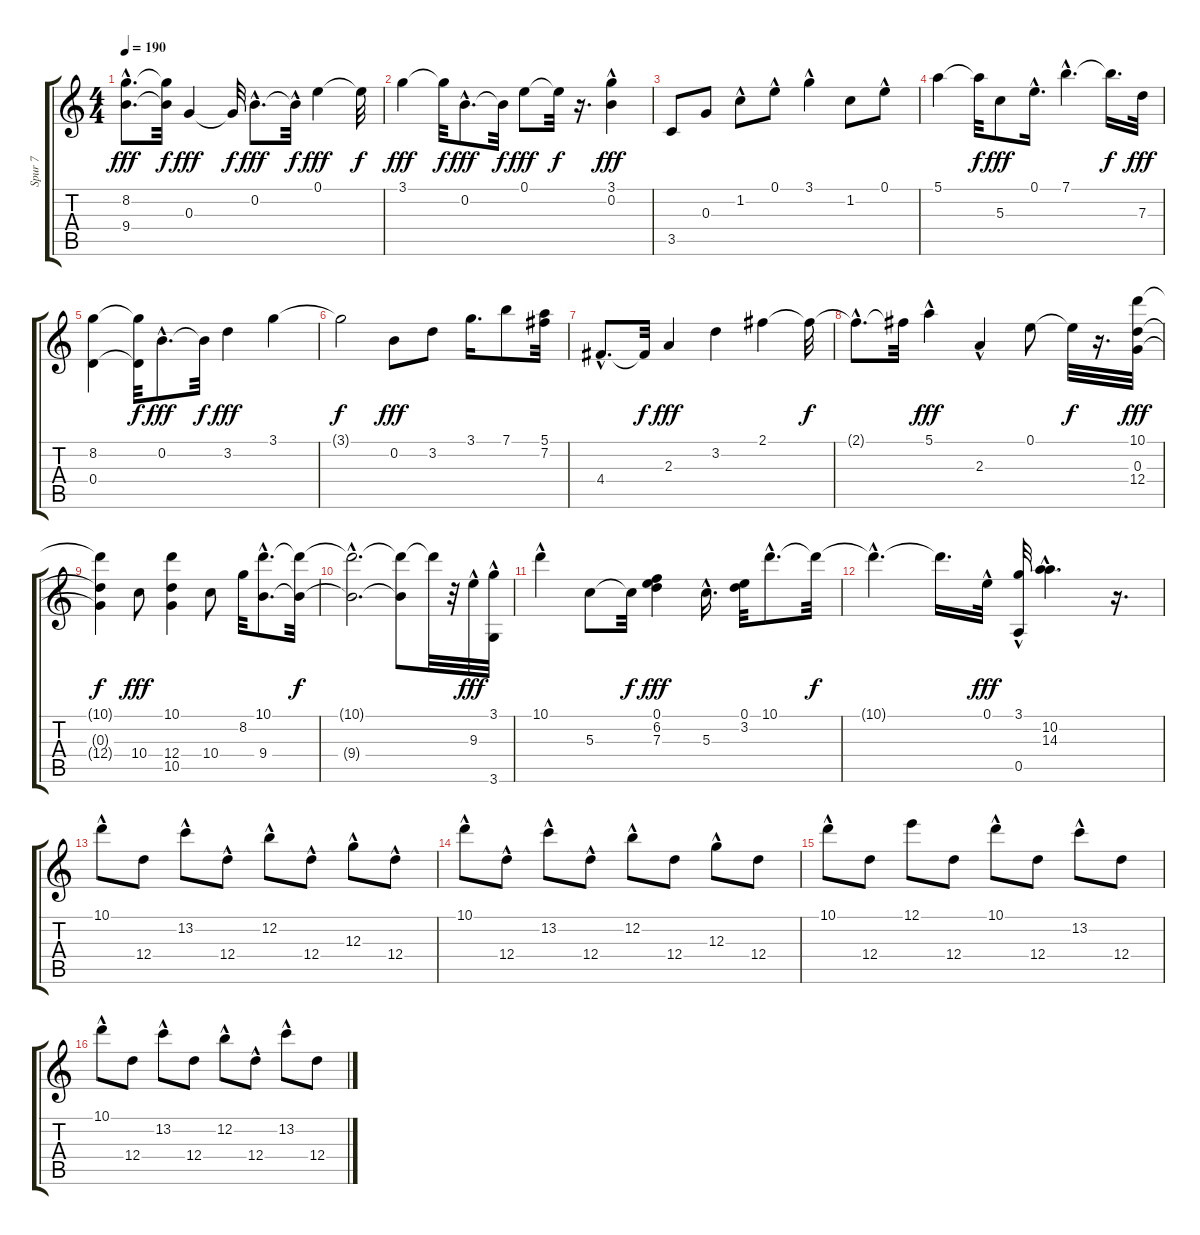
\track ("Spur 7" "Spur 7") {instrument acousticguitarsteel}
\staff {score tabs}
\tuning (E4 B3 G3 D3 A2 E2) {hide}
\ts (4 4)
\tempo 190
\clef g2
\ks c
(8.2{hac} 9.4{hac}).8{d dy fff} (8.2{t} 9.4{t}).32{dy f} 0.3.4{dy fff} 0.3{t}.32{dy f} 0.2{hac}.8{d dy fff} 0.2{hac t}.32{dy f} 0.1.4{dy fff} 0.1{t}.32{dy f} |
3.1.4{dy fff} 3.1{t}.32{dy f} 0.2{hac}.8{d dy fff} 0.2{t}.32{dy f} 0.1.8{dy fff} 0.1{t}.32{dy f} r.16{d} (3.1 0.2{hac}).4{dy fff} |
3.5.8 0.3.8 1.2{hac}.8 0.1{hac}.8 3.1{hac}.4 1.2.8 0.1{hac}.8 |
5.1.4 5.1{t}.32{dy f} 5.3.8{dy fff} 0.1{hac}.16{d} 7.1{hac}.4{d} 7.1{t}.16{d dy f} 7.3.32{dy fff} |
(8.2 0.4).4 (8.2{t} 0.4{t}).32{dy f} 0.2{hac}.8{d dy fff} 0.2{t}.32{dy f} 3.2.4{dy fff} 3.1.4 |
3.1{t}.2{dy f} 0.2.8{dy fff} 3.2.8 3.1.16{d} 7.1.8 (5.1 7.2).32 |
4.4{hac}.8{d} 4.4{t}.32{dy f} 2.3.4{dy fff} 3.2.4 2.1.4 2.1{t}.32{dy f} |
2.1{hac t}.8{d} 2.1{t}.32 5.1{hac}.4{dy fff} 2.3{hac}.4 0.1.8 0.1{t}.32{dy f} r.16{d} (10.1 0.3 12.4).32{dy fff} |
(10.1{t} 0.3{t} 12.4{t}).4{dy f} 10.4.8{dy fff} (10.1 12.4 10.5).4 10.4.8 8.2.32 (10.1{hac} 9.4{hac}).8{d} (10.1{t} 9.4{t}).32{dy f} |
(10.1{hac t} 9.4{hac t}).2{d} (10.1{t} 9.4{t}).8 10.1{t}.32 r.32 9.3{hac}.32{dy fff} (3.1{hac} 3.6).32 |
10.1{hac}.4 5.3.8 5.3{t}.32{dy f} (0.1 6.2 7.3).4{dy fff} 5.3{hac}.16{d} (0.1 3.2).32 10.1{hac}.8{d} 10.1{t}.32{dy f} |
10.1{hac t}.4{d} 10.1{t}.16{d} 0.1{hac}.32{dy fff} (3.1{hac} 0.5{hac}).32 (10.2{hac} 14.3).4{d} r.16{d} |
10.1{hac}.8 12.4.8 13.2{hac}.8 12.4{hac}.8 12.2{hac}.8 12.4{hac}.8 12.3{hac}.8 12.4{hac}.8 |
10.1{hac}.8 12.4{hac}.8 13.2{hac}.8 12.4{hac}.8 12.2{hac}.8 12.4.8 12.3{hac}.8 12.4.8 |
10.1{hac}.8 12.4.8 12.1.8 12.4.8 10.1{hac}.8 12.4.8 13.2{hac}.8 12.4.8 |
10.1{hac}.8 12.4.8 13.2{hac}.8 12.4.8 12.2{hac}.8 12.4{hac}.8 13.2{hac}.8 12.4.8
